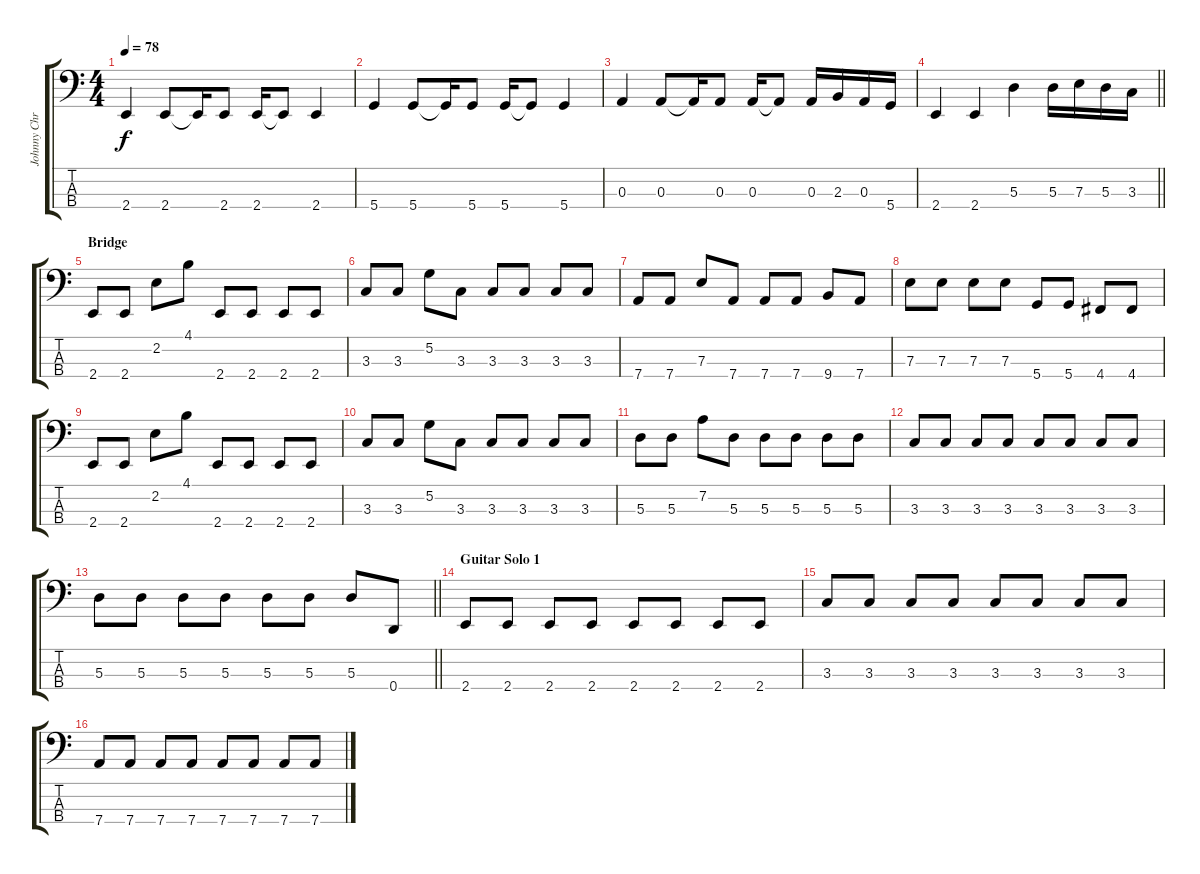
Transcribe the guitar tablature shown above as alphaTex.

\track ("Johnny Christ" "Johnny Chr") {instrument acousticbass}
\staff {score tabs}
\tuning (G2 D2 A1 D1) {hide}
\ts (4 4)
\tempo 78
\clef f4
\ks c
2.4.4{dy f} 2.4.8 2.4{t}.16 2.4.8 2.4.16 2.4{t}.8 2.4.4 |
5.4.4 5.4.8 5.4{t}.16 5.4.8 5.4.16 5.4{t}.8 5.4.4 |
0.3.4 0.3.8 0.3{t}.16 0.3.8 0.3.16 0.3{t}.8 0.3.16 2.3.16 0.3.16 5.4.16 |
\barLineRight lightlight
2.4.4 2.4.4 5.3.4 5.3.16 7.3.16 5.3.16 3.3.16 |
\section ("" "Bridge")
2.4.8 2.4.8 2.2.8 4.1.8 2.4.8 2.4.8 2.4.8 2.4.8 |
3.3.8 3.3.8 5.2.8 3.3.8 3.3.8 3.3.8 3.3.8 3.3.8 |
7.4.8 7.4.8 7.3.8 7.4.8 7.4.8 7.4.8 9.4.8 7.4.8 |
7.3.8 7.3.8 7.3.8 7.3.8 5.4.8 5.4.8 4.4.8 4.4.8 |
2.4.8 2.4.8 2.2.8 4.1.8 2.4.8 2.4.8 2.4.8 2.4.8 |
3.3.8 3.3.8 5.2.8 3.3.8 3.3.8 3.3.8 3.3.8 3.3.8 |
5.3.8 5.3.8 7.2.8 5.3.8 5.3.8 5.3.8 5.3.8 5.3.8 |
3.3.8 3.3.8 3.3.8 3.3.8 3.3.8 3.3.8 3.3.8 3.3.8 |
\barLineRight lightlight
5.3.8 5.3.8 5.3.8 5.3.8 5.3.8 5.3.8 5.3.8 0.4.8 |
\section ("" "Guitar Solo 1")
2.4.8 2.4.8 2.4.8 2.4.8 2.4.8 2.4.8 2.4.8 2.4.8 |
3.3.8 3.3.8 3.3.8 3.3.8 3.3.8 3.3.8 3.3.8 3.3.8 |
7.4.8 7.4.8 7.4.8 7.4.8 7.4.8 7.4.8 7.4.8 7.4.8
